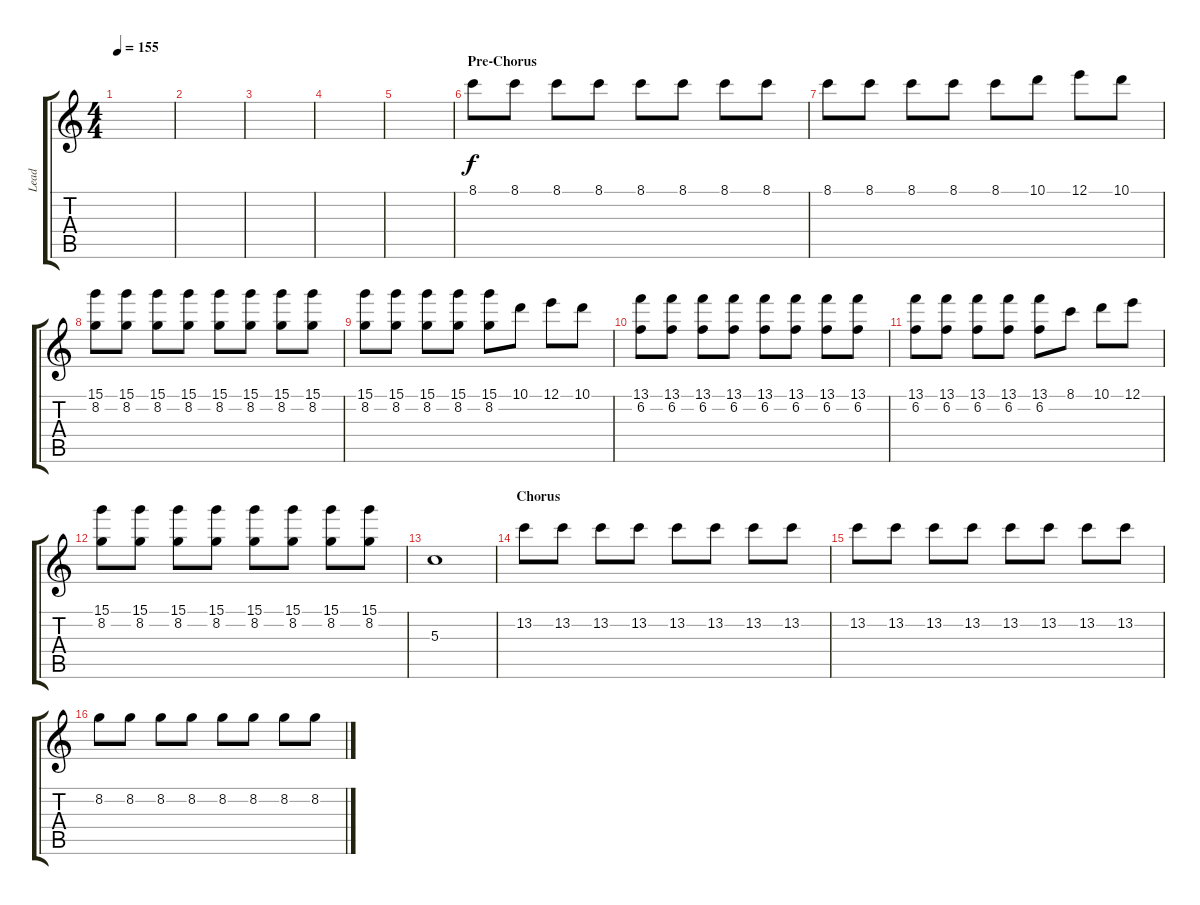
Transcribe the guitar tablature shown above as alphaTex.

\track ("Lead" "Lead") {instrument overdrivenguitar}
\staff {score tabs}
\tuning (E4 B3 G3 D3 A2 E2) {hide}
\ts (4 4)
\tempo 155
\clef g2
\ks c
|
|
|
|
|
\section ("" "Pre-Chorus")
8.1.8{volume 11} 8.1.8 8.1.8 8.1.8 8.1.8 8.1.8 8.1.8 8.1.8 |
8.1.8 8.1.8 8.1.8 8.1.8 8.1.8 10.1.8 12.1.8 10.1.8 |
(15.1 8.2).8{volume 13} (15.1 8.2).8 (15.1 8.2).8 (15.1 8.2).8 (15.1 8.2).8 (15.1 8.2).8 (15.1 8.2).8 (15.1 8.2).8 |
(15.1 8.2).8 (15.1 8.2).8 (15.1 8.2).8 (15.1 8.2).8 (15.1 8.2).8 10.1.8 12.1.8 10.1.8 |
(13.1 6.2).8 (13.1 6.2).8 (13.1 6.2).8 (13.1 6.2).8 (13.1 6.2).8 (13.1 6.2).8 (13.1 6.2).8 (13.1 6.2).8 |
(13.1 6.2).8 (13.1 6.2).8 (13.1 6.2).8 (13.1 6.2).8 (13.1 6.2).8 8.1.8 10.1.8 12.1.8 |
(15.1 8.2).8 (15.1 8.2).8 (15.1 8.2).8 (15.1 8.2).8 (15.1 8.2).8 (15.1 8.2).8 (15.1 8.2).8 (15.1 8.2).8 |
5.3.1 |
\section ("" "Chorus")
13.2.8 13.2.8 13.2.8 13.2.8 13.2.8 13.2.8 13.2.8 13.2.8 |
13.2.8 13.2.8 13.2.8 13.2.8 13.2.8 13.2.8 13.2.8 13.2.8 |
8.2.8 8.2.8 8.2.8 8.2.8 8.2.8 8.2.8 8.2.8 8.2.8
